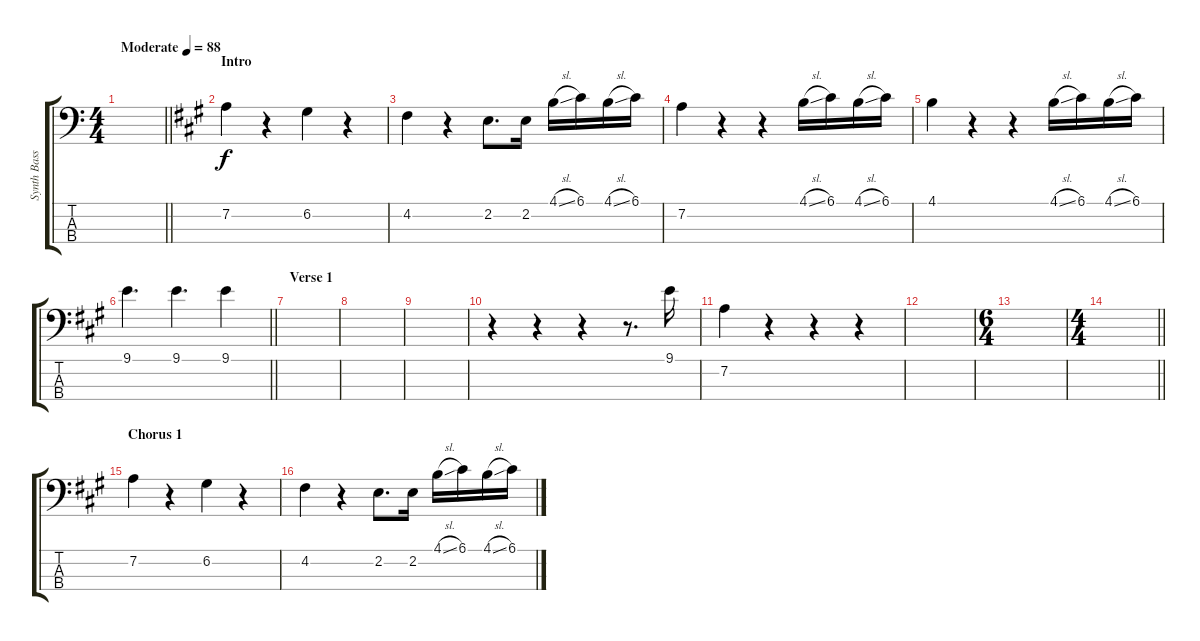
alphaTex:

\track ("Synth Bass" "Synth Bass") {instrument synthbass1}
\staff {score tabs}
\tuning (G2 D2 A1 E1) {hide}
\ts (4 4)
\tempo (88 "Moderate")
\clef f4
\barLineRight lightlight
\ks c
|
\section ("" "Intro")
\ks a
7.2.4 r.4 6.2.4 r.4 |
4.2.4 r.4 2.2.8{d} 2.2.16 4.1{sl}.16 6.1.16 4.1{sl}.16 6.1.16 |
7.2.4 r.4 r.4 4.1{sl}.16 6.1.16 4.1{sl}.16 6.1.16 |
4.1.4 r.4 r.4 4.1{sl}.16 6.1.16 4.1{sl}.16 6.1.16 |
\barLineRight lightlight
9.1.4{d} 9.1.4{d} 9.1.4 |
\section ("" "Verse 1")
|
|
|
r.4 r.4 r.4 r.8{d} 9.1.16 |
7.2.4 r.4 r.4 r.4 |
|
\ts (6 4)
|
\ts (4 4)
\barLineRight lightlight
|
\section ("" "Chorus 1")
7.2.4 r.4 6.2.4 r.4 |
4.2.4 r.4 2.2.8{d} 2.2.16 4.1{sl}.16 6.1.16 4.1{sl}.16 6.1.16
